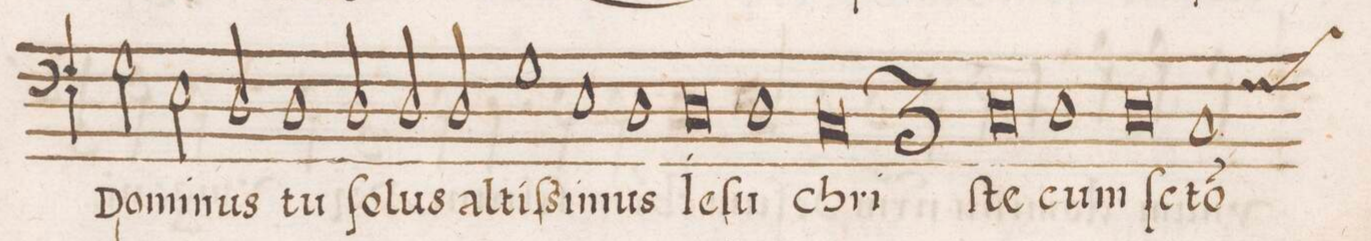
**kern	**text
*I"BASSVS	*
*clefF4	*
*k[]	*
*met(c|)	*
*M2/1	*
2G\	Do-
2E\	-mi-
2D/	-nus
1D	tu
=82-	=82-
2D/	ſo-
2D/	-lus
2D/	al-
=83-	=83-
1G	-tiſ-
1E	-si-
=84-	=84-
1D	-mus
0D	Ie-
=85-	=85-
1D	-ſu
=86-	=86-
0C	Chri-
=87-	=87-
*M3/1	*
*met(3)	*
0D	-ſte
1D	cum
=88-	=88-
0D	ſ(an)-
*custos:F	*
1C	-cto
=89-	=89-
*lig	*
*-	*-
